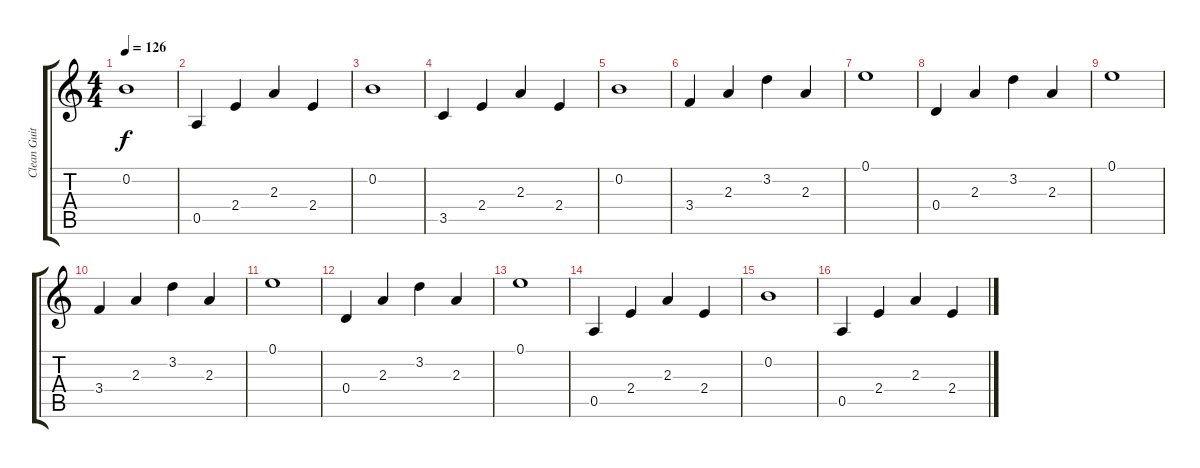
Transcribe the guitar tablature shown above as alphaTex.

\track ("Clean Guitar" "Clean Guit") {instrument electricguitarclean}
\staff {score tabs}
\tuning (E4 B3 G3 D3 A2 E2) {hide}
\ts (4 4)
\tempo 126
\clef g2
\ks c
0.2.1{dy f} |
0.5.4 2.4.4 2.3.4 2.4.4 |
0.2.1 |
3.5.4 2.4.4 2.3.4 2.4.4 |
0.2.1 |
3.4.4 2.3.4 3.2.4 2.3.4 |
0.1.1 |
0.4.4 2.3.4 3.2.4 2.3.4 |
0.1.1 |
3.4.4 2.3.4 3.2.4 2.3.4 |
0.1.1 |
0.4.4 2.3.4 3.2.4 2.3.4 |
0.1.1 |
0.5.4 2.4.4 2.3.4 2.4.4 |
0.2.1 |
0.5.4 2.4.4 2.3.4 2.4.4
